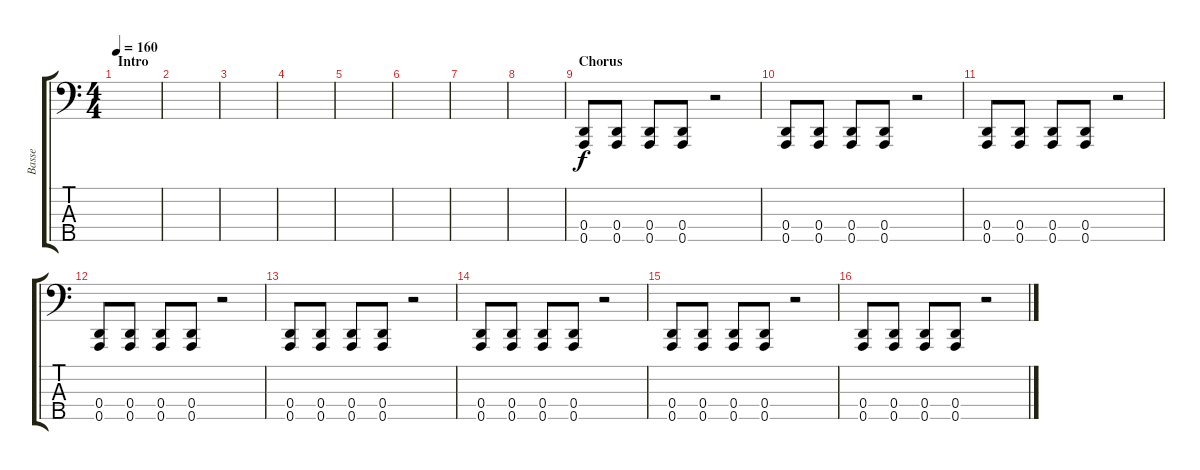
\track ("Basse" "Basse") {instrument slapbass2}
\staff {score tabs}
\tuning (F2 C2 G1 D1 A0) {hide}
\ts (4 4)
\section ("" "Intro")
\tempo 160
\clef f4
\ks c
|
|
|
|
|
|
|
|
\section ("" "Chorus")
(0.4 0.5).8 (0.4 0.5).8 (0.4 0.5).8 (0.4 0.5).8 r.2 |
(0.4 0.5).8 (0.4 0.5).8 (0.4 0.5).8 (0.4 0.5).8 r.2 |
(0.4 0.5).8 (0.4 0.5).8 (0.4 0.5).8 (0.4 0.5).8 r.2 |
(0.4 0.5).8 (0.4 0.5).8 (0.4 0.5).8 (0.4 0.5).8 r.2 |
(0.4 0.5).8 (0.4 0.5).8 (0.4 0.5).8 (0.4 0.5).8 r.2 |
(0.4 0.5).8 (0.4 0.5).8 (0.4 0.5).8 (0.4 0.5).8 r.2 |
(0.4 0.5).8 (0.4 0.5).8 (0.4 0.5).8 (0.4 0.5).8 r.2 |
(0.4 0.5).8 (0.4 0.5).8 (0.4 0.5).8 (0.4 0.5).8 r.2
